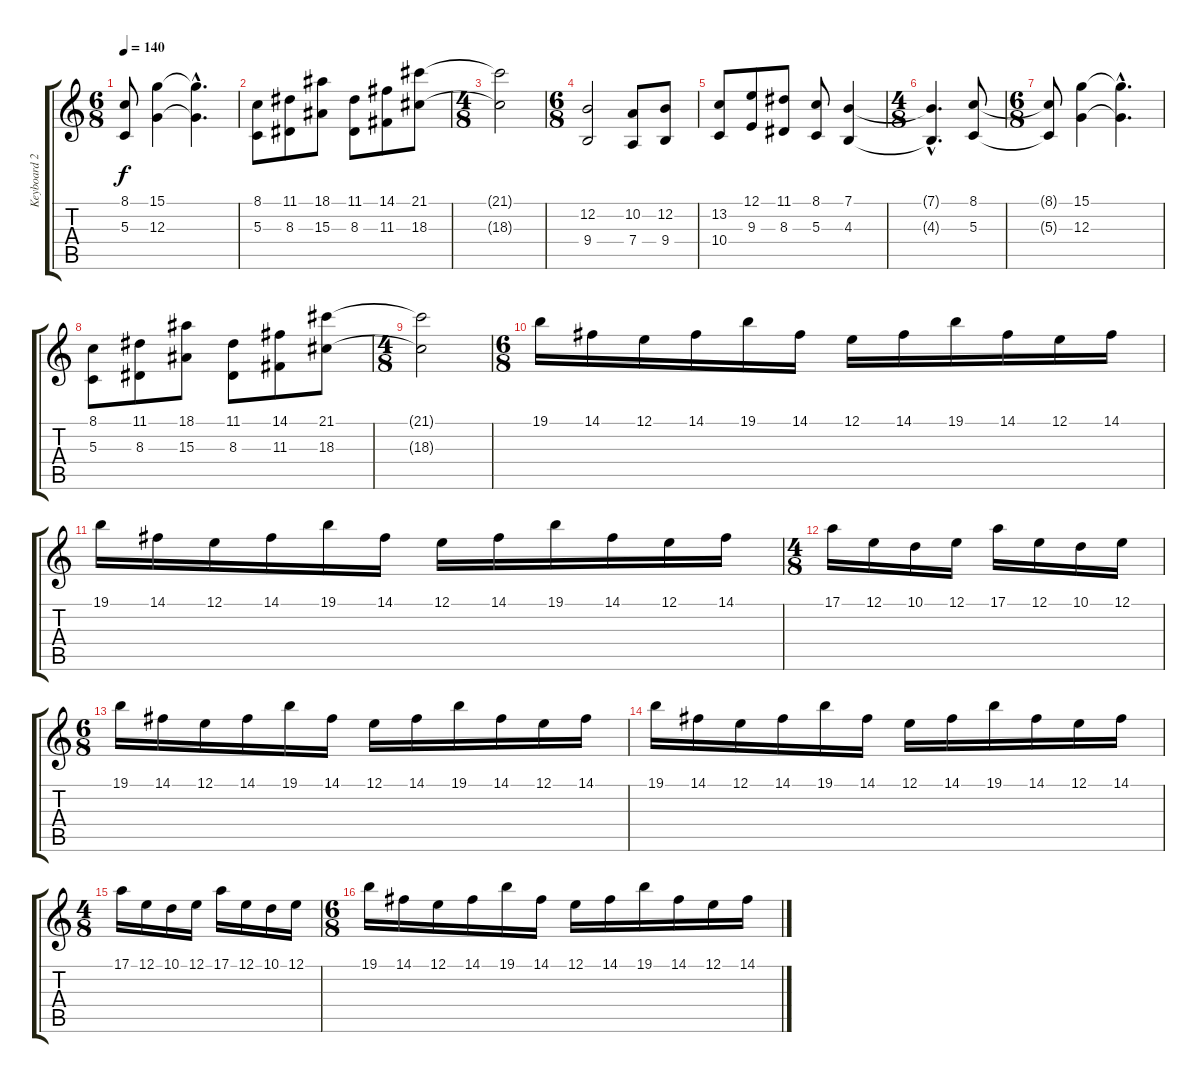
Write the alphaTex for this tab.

\track ("Keyboard 2" "Keyboard 2") {instrument synthstrings1}
\staff {score tabs}
\tuning (E4 B3 G3 D3 A2 E2) {hide}
\ts (6 8)
\tempo 140
\clef g2
\ks c
(8.1{t} 5.3{t}).8{dy f} (15.1 12.3).4 (15.1{hac t} 12.3{hac t}).4{d} |
(8.1 5.3).8 (11.1 8.3).8 (18.1 15.3).8 (11.1 8.3).8 (14.1 11.3).8 (21.1 18.3).8 |
\ts (4 8)
(21.1{t} 18.3{t}).2 |
\ts (6 8)
(12.2 9.4).2 (10.2 7.4).8 (12.2 9.4).8 |
(13.2 10.4).8 (12.1 9.3).8 (11.1 8.3).8 (8.1 5.3).8 (7.1 4.3).4 |
\ts (4 8)
(7.1{hac t} 4.3{hac t}).4{d} (8.1 5.3).8 |
\ts (6 8)
(8.1{t} 5.3{t}).8 (15.1 12.3).4 (15.1{hac t} 12.3{hac t}).4{d} |
(8.1 5.3).8 (11.1 8.3).8 (18.1 15.3).8 (11.1 8.3).8 (14.1 11.3).8 (21.1 18.3).8 |
\ts (4 8)
(21.1{t} 18.3{t}).2 |
\ts (6 8)
\section ("" "")
19.1.16 14.1.16 12.1.16 14.1.16 19.1.16 14.1.16 12.1.16 14.1.16 19.1.16 14.1.16 12.1.16 14.1.16 |
19.1.16 14.1.16 12.1.16 14.1.16 19.1.16 14.1.16 12.1.16 14.1.16 19.1.16 14.1.16 12.1.16 14.1.16 |
\ts (4 8)
17.1.16 12.1.16 10.1.16 12.1.16 17.1.16 12.1.16 10.1.16 12.1.16 |
\ts (6 8)
19.1.16 14.1.16 12.1.16 14.1.16 19.1.16 14.1.16 12.1.16 14.1.16 19.1.16 14.1.16 12.1.16 14.1.16 |
19.1.16 14.1.16 12.1.16 14.1.16 19.1.16 14.1.16 12.1.16 14.1.16 19.1.16 14.1.16 12.1.16 14.1.16 |
\ts (4 8)
17.1.16 12.1.16 10.1.16 12.1.16 17.1.16 12.1.16 10.1.16 12.1.16 |
\ts (6 8)
19.1.16 14.1.16 12.1.16 14.1.16 19.1.16 14.1.16 12.1.16 14.1.16 19.1.16 14.1.16 12.1.16 14.1.16
